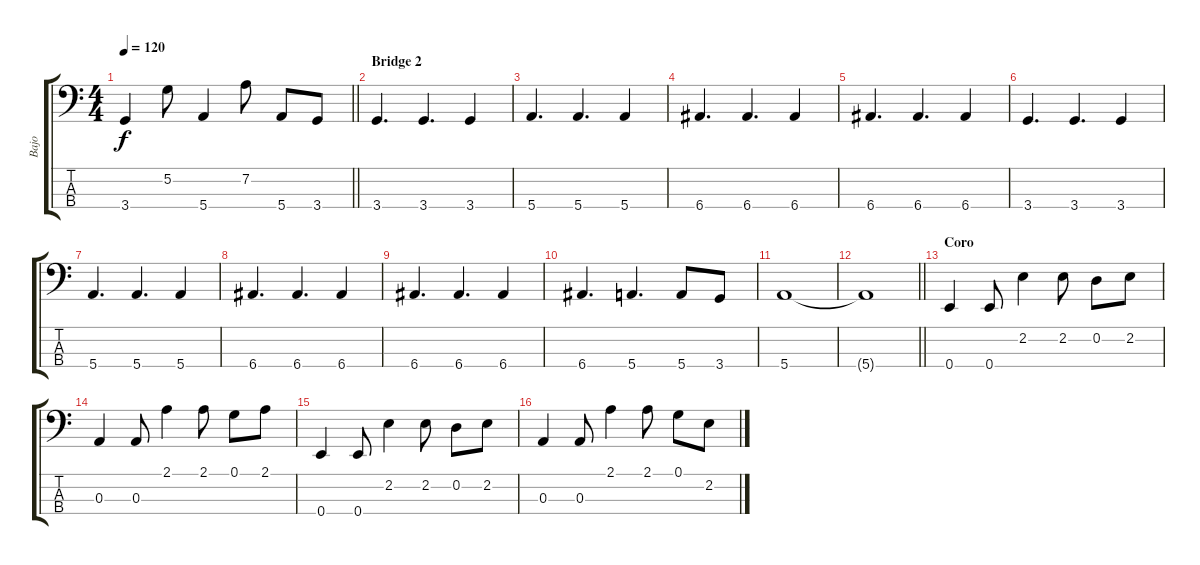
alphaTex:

\track ("Bajo" "Bajo") {instrument electricbassfinger}
\staff {score tabs}
\tuning (G2 D2 A1 E1) {hide}
\ts (4 4)
\tempo 120
\clef f4
\barLineRight lightlight
\ks c
3.4.4{dy f} 5.2.8 5.4.4 7.2.8 5.4.8 3.4.8 |
\section ("" "Bridge 2")
3.4.4{d} 3.4.4{d} 3.4.4 |
5.4.4{d} 5.4.4{d} 5.4.4 |
6.4.4{d} 6.4.4{d} 6.4.4 |
6.4.4{d} 6.4.4{d} 6.4.4 |
3.4.4{d} 3.4.4{d} 3.4.4 |
5.4.4{d} 5.4.4{d} 5.4.4 |
6.4.4{d} 6.4.4{d} 6.4.4 |
6.4.4{d} 6.4.4{d} 6.4.4 |
6.4.4{d} 5.4.4{d} 5.4.8 3.4.8 |
5.4.1 |
\barLineRight lightlight
5.4{t}.1 |
\section ("" "Coro ")
0.4.4 0.4.8 2.2.4 2.2.8 0.2.8 2.2.8 |
0.3.4 0.3.8 2.1.4 2.1.8 0.1.8 2.1.8 |
0.4.4 0.4.8 2.2.4 2.2.8 0.2.8 2.2.8 |
0.3.4 0.3.8 2.1.4 2.1.8 0.1.8 2.2.8
